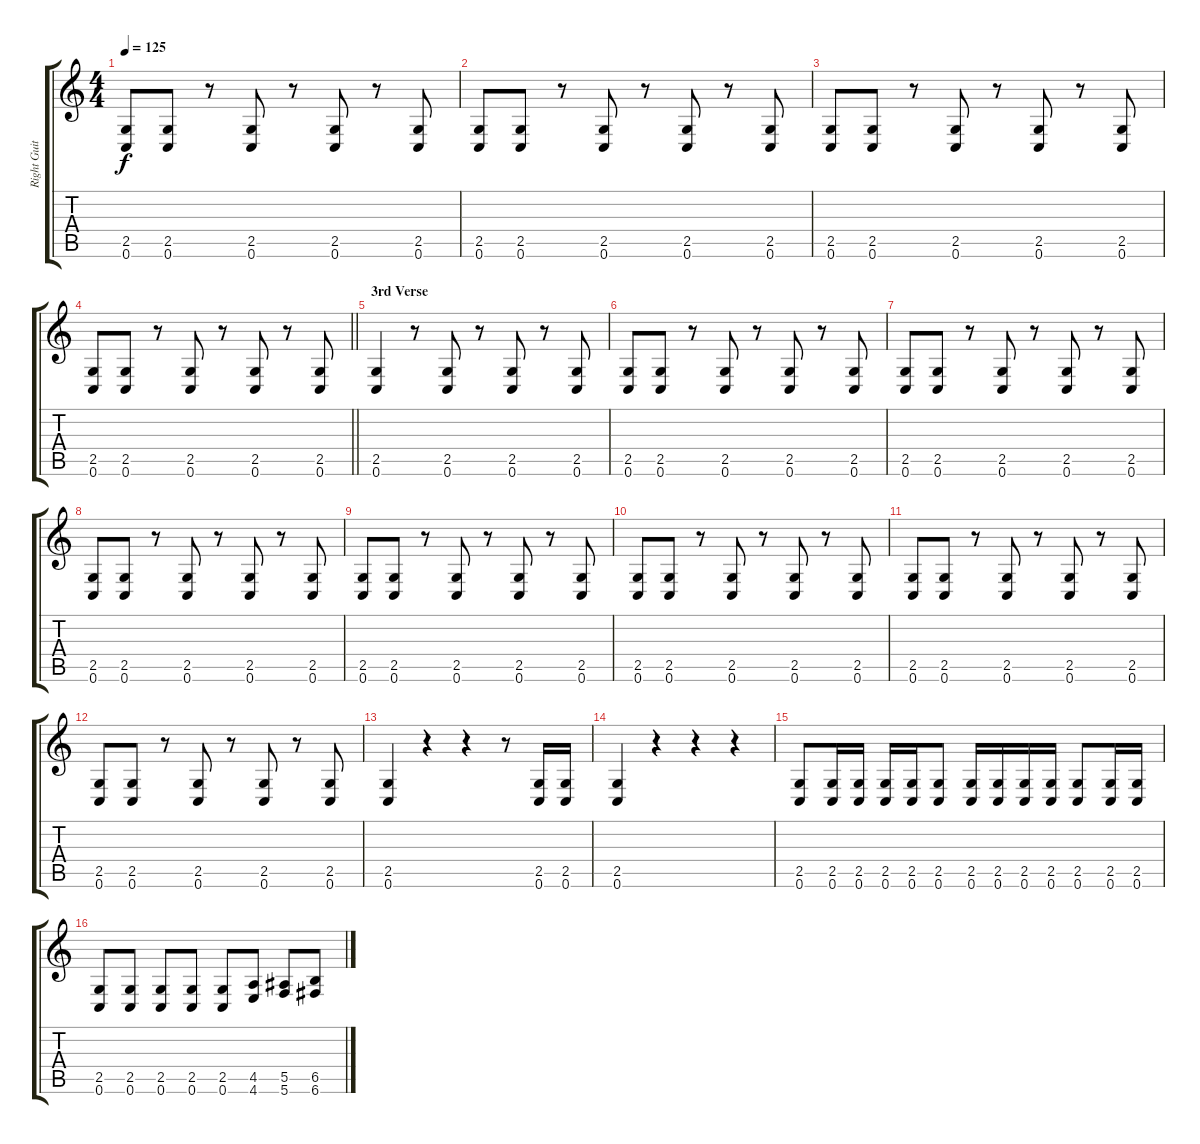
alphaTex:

\track ("Right Guitar" "Right Guit") {instrument distortionguitar}
\staff {score tabs}
\tuning (C4 G3 Eb3 Bb2 F2 C2) {hide}
\ts (4 4)
\tempo 125
\clef g2
\ks c
(2.5 0.6).8{dy f} (2.5 0.6).8 r.8 (2.5 0.6).8 r.8 (2.5 0.6).8 r.8 (2.5 0.6).8 |
(2.5 0.6).8 (2.5 0.6).8 r.8 (2.5 0.6).8 r.8 (2.5 0.6).8 r.8 (2.5 0.6).8 |
(2.5 0.6).8 (2.5 0.6).8 r.8 (2.5 0.6).8 r.8 (2.5 0.6).8 r.8 (2.5 0.6).8 |
\barLineRight lightlight
(2.5 0.6).8 (2.5 0.6).8 r.8 (2.5 0.6).8 r.8 (2.5 0.6).8 r.8 (2.5 0.6).8 |
\section ("" "3rd Verse")
(2.5 0.6).4 r.8 (2.5 0.6).8 r.8 (2.5 0.6).8 r.8 (2.5 0.6).8 |
(2.5 0.6).8 (2.5 0.6).8 r.8 (2.5 0.6).8 r.8 (2.5 0.6).8 r.8 (2.5 0.6).8 |
(2.5 0.6).8 (2.5 0.6).8 r.8 (2.5 0.6).8 r.8 (2.5 0.6).8 r.8 (2.5 0.6).8 |
(2.5 0.6).8 (2.5 0.6).8 r.8 (2.5 0.6).8 r.8 (2.5 0.6).8 r.8 (2.5 0.6).8 |
(2.5 0.6).8 (2.5 0.6).8 r.8 (2.5 0.6).8 r.8 (2.5 0.6).8 r.8 (2.5 0.6).8 |
(2.5 0.6).8 (2.5 0.6).8 r.8 (2.5 0.6).8 r.8 (2.5 0.6).8 r.8 (2.5 0.6).8 |
(2.5 0.6).8 (2.5 0.6).8 r.8 (2.5 0.6).8 r.8 (2.5 0.6).8 r.8 (2.5 0.6).8 |
(2.5 0.6).8 (2.5 0.6).8 r.8 (2.5 0.6).8 r.8 (2.5 0.6).8 r.8 (2.5 0.6).8 |
(2.5 0.6).4 r.4 r.4 r.8 (2.5 0.6).16 (2.5 0.6).16 |
(2.5 0.6).4 r.4 r.4 r.4 |
(2.5 0.6).8 (2.5 0.6).16 (2.5 0.6).16 (2.5 0.6).16 (2.5 0.6).16 (2.5 0.6).8 (2.5 0.6).16 (2.5 0.6).16 (2.5 0.6).16 (2.5 0.6).16 (2.5 0.6).8 (2.5 0.6).16 (2.5 0.6).16 |
(2.5 0.6).8 (2.5 0.6).8 (2.5 0.6).8 (2.5 0.6).8 (2.5 0.6).8 (4.5 4.6).8 (5.5 5.6).8 (6.5 6.6).8
